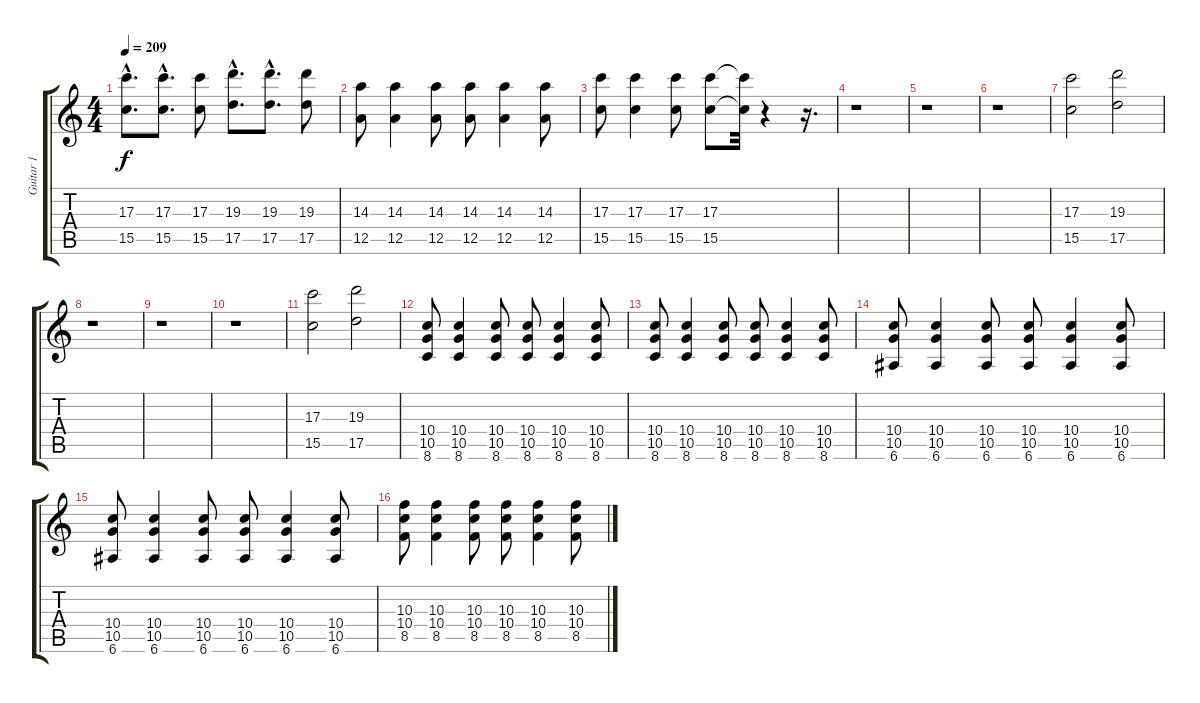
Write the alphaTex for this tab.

\track ("Guitar 1" "Guitar 1") {instrument distortionguitar}
\staff {score tabs}
\tuning (E4 B3 G3 D3 A2 E2) {hide}
\ts (4 4)
\tempo 209
\clef g2
\ks c
(17.3{hac} 15.5{hac}).8{d dy f} (17.3{hac} 15.5{hac}).8{d} (17.3 15.5).8 (19.3{hac} 17.5{hac}).8{d} (19.3{hac} 17.5{hac}).8{d} (19.3 17.5).8 |
(14.3 12.5).8 (14.3 12.5).4 (14.3 12.5).8 (14.3 12.5).8 (14.3 12.5).4 (14.3 12.5).8 |
(17.3 15.5).8 (17.3 15.5).4 (17.3 15.5).8 (17.3 15.5).8 (17.3{t} 15.5{t}).32 r.4 r.16{d} |
r.1 |
r.1 |
r.1 |
(17.3 15.5).2 (19.3 17.5).2 |
r.1 |
r.1 |
r.1 |
(17.3 15.5).2 (19.3 17.5).2 |
(10.4 10.5 8.6).8 (10.4 10.5 8.6).4 (10.4 10.5 8.6).8 (10.4 10.5 8.6).8 (10.4 10.5 8.6).4 (10.4 10.5 8.6).8 |
(10.4 10.5 8.6).8 (10.4 10.5 8.6).4 (10.4 10.5 8.6).8 (10.4 10.5 8.6).8 (10.4 10.5 8.6).4 (10.4 10.5 8.6).8 |
(10.4 10.5 6.6).8 (10.4 10.5 6.6).4 (10.4 10.5 6.6).8 (10.4 10.5 6.6).8 (10.4 10.5 6.6).4 (10.4 10.5 6.6).8 |
(10.4 10.5 6.6).8 (10.4 10.5 6.6).4 (10.4 10.5 6.6).8 (10.4 10.5 6.6).8 (10.4 10.5 6.6).4 (10.4 10.5 6.6).8 |
(10.3 10.4 8.5).8 (10.3 10.4 8.5).4 (10.3 10.4 8.5).8 (10.3 10.4 8.5).8 (10.3 10.4 8.5).4 (10.3 10.4 8.5).8
